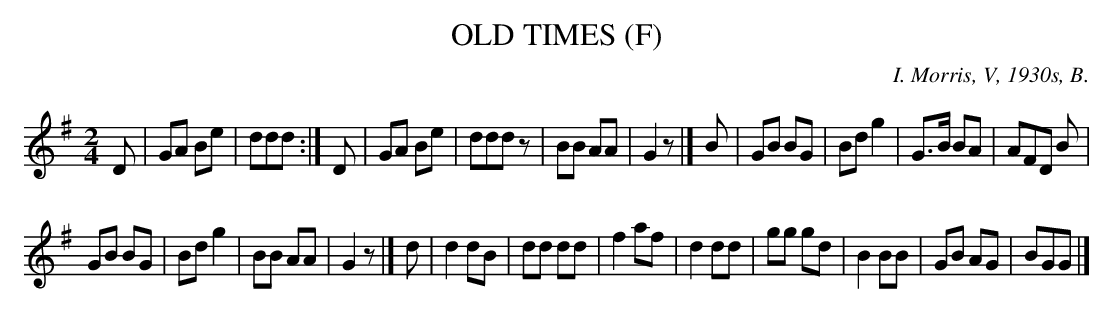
X:1
T: OLD TIMES (F)
O: I. Morris, V, 1930s, B.
M: 2/4
L: 1/8
K: G
D | GA Be | ddd :| D | GA Be | ddd z | BB AA | G2 z |] B | GB BG | Bd g2 | G>B BA | AFD B |
GB BG | Bd g2 | BB AA | G2 z |] d | d2 dB | dd dd | f2 af | d2 dd | gg gd | B2 BB | GB AG | BGG |]
